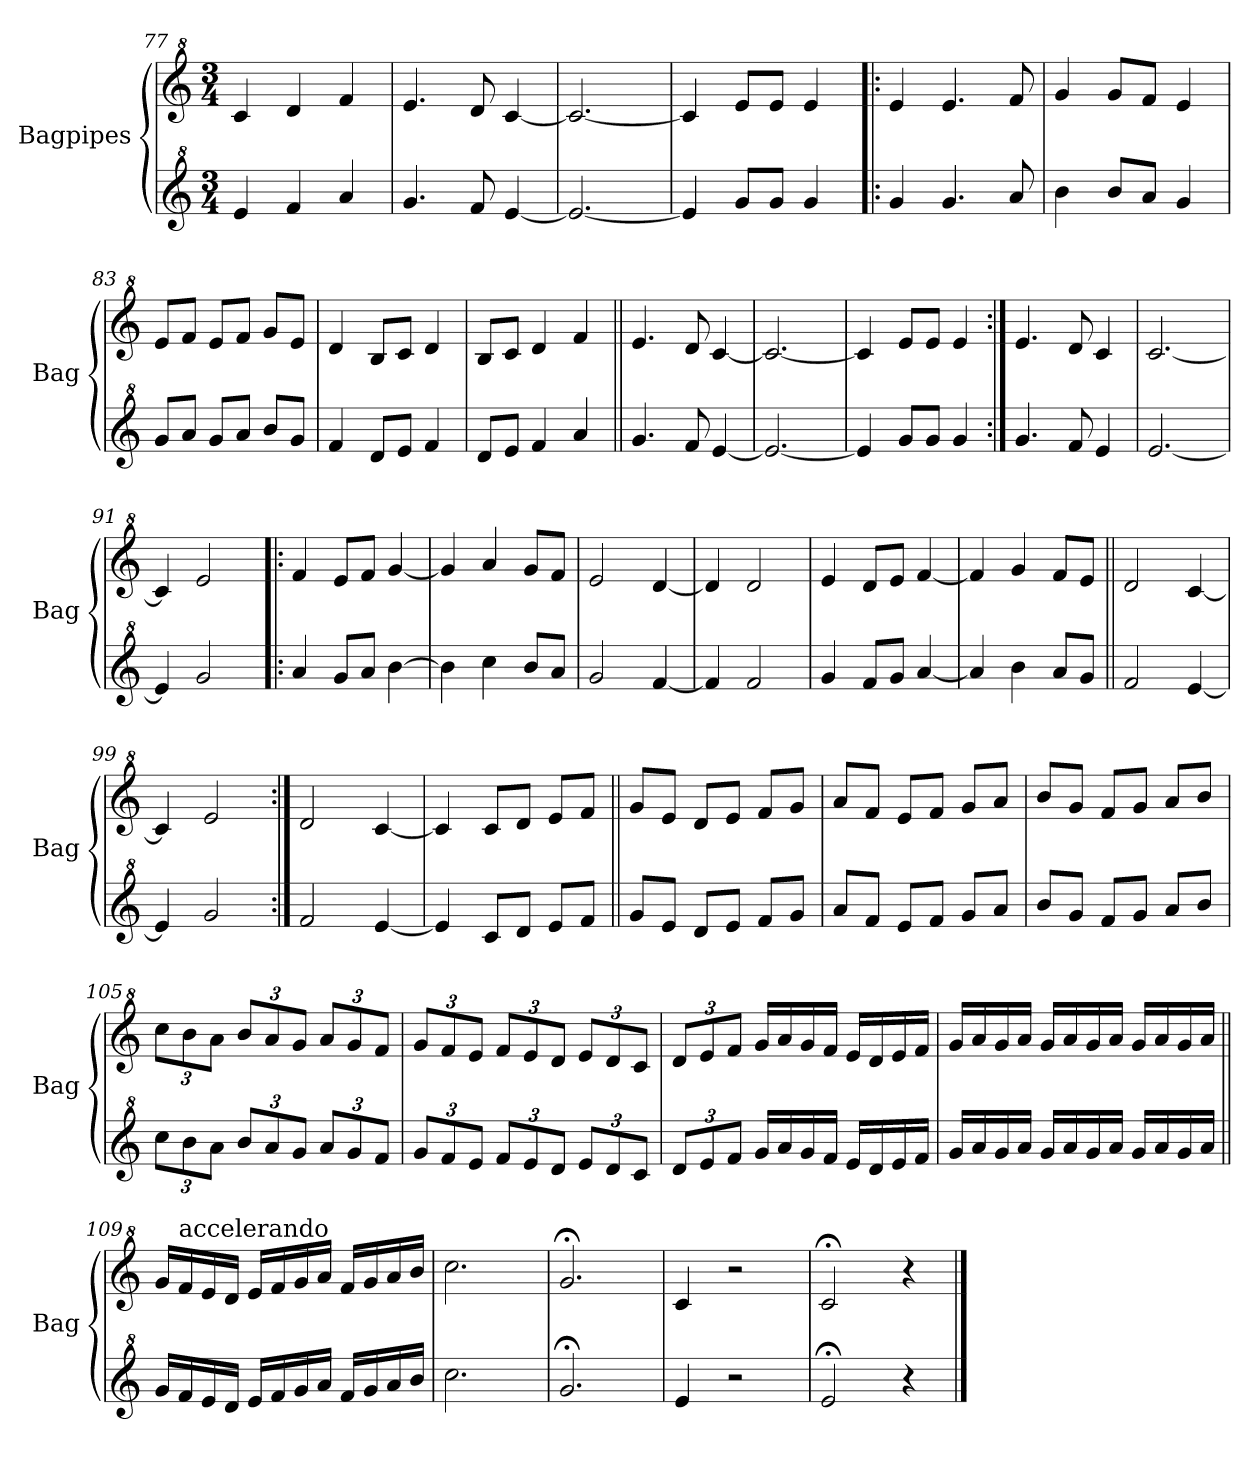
**kern	**kern
*part2	*part1
*staff2	*staff1
*I"Bagpipes	*I"Bagpipes
*I'Bag	*I'Bag
*clefG^2	*clefG^2
*k[]	*k[]
*C:	*C:
*M3/4	*M3/4
=77	=77
4ee/	4cc/
4ff/	4dd/
4aa/	4ff/
=78	=78
4.gg/	4.ee/
8ff/	8dd/
[4ee/	[4cc/
=79	=79
2.ee/_	2.cc/_
=80	=80
4ee/]	4cc/]
8gg/L	8ee/L
8gg/J	8ee/J
4gg/	4ee/
=81!|:	=81!|:
4gg/	4ee/
4.gg/	4.ee/
8aa/	8ff/
=82	=82
4bb\	4gg/
8bb/L	8gg/L
8aa/J	8ff/J
4gg/	4ee/
=83	=83
8gg/L	8ee/L
8aa/J	8ff/J
8gg/L	8ee/L
8aa/J	8ff/J
8bb/L	8gg/L
8gg/J	8ee/J
=84	=84
4ff/	4dd/
8dd/L	8b/L
8ee/J	8cc/J
4ff/	4dd/
!!LO:LB:g=z
=85	=85
8dd/L	8b/L
8ee/J	8cc/J
4ff/	4dd/
4aa/	4ff/
=86||	=86||
4.gg/	4.ee/
8ff/	8dd/
[4ee/	[4cc/
=87	=87
2.ee/_	2.cc/_
=88	=88
4ee/]	4cc/]
8gg/L	8ee/L
8gg/J	8ee/J
4gg/	4ee/
=89:|!	=89:|!
4.gg/	4.ee/
8ff/	8dd/
4ee/	4cc/
=90	=90
[2.ee/	[2.cc/
=91	=91
4ee/]	4cc/]
2gg/	2ee/
=92!|:	=92!|:
4aa/	4ff/
8gg/L	8ee/L
8aa/J	8ff/J
[4bb\	[4gg/
=93	=93
4bb\]	4gg/]
4ccc\	4aa/
8bb/L	8gg/L
8aa/J	8ff/J
=94	=94
2gg/	2ee/
[4ff/	[4dd/
=95	=95
4ff/]	4dd/]
2ff/	2dd/
=96	=96
4gg/	4ee/
8ff/L	8dd/L
8gg/J	8ee/J
[4aa/	[4ff/
!!LO:LB:g=z
=97	=97
4aa/]	4ff/]
4bb\	4gg/
8aa/L	8ff/L
8gg/J	8ee/J
=98||	=98||
2ff/	2dd/
[4ee/	[4cc/
=99	=99
4ee/]	4cc/]
2gg/	2ee/
=100:|!	=100:|!
2ff/	2dd/
[4ee/	[4cc/
=101	=101
4ee/]	4cc/]
8cc/L	8cc/L
8dd/J	8dd/J
8ee/L	8ee/L
8ff/J	8ff/J
=102||	=102||
8gg/L	8gg/L
8ee/J	8ee/J
8dd/L	8dd/L
8ee/J	8ee/J
8ff/L	8ff/L
8gg/J	8gg/J
=103	=103
8aa/L	8aa/L
8ff/J	8ff/J
8ee/L	8ee/L
8ff/J	8ff/J
8gg/L	8gg/L
8aa/J	8aa/J
=104	=104
8bb/L	8bb/L
8gg/J	8gg/J
8ff/L	8ff/L
8gg/J	8gg/J
8aa/L	8aa/L
8bb/J	8bb/J
=105	=105
*Xbrackettup	*Xbrackettup
12ccc\L	12ccc\L
12bb\	12bb\
12aa\J	12aa\J
12bb/L	12bb/L
12aa/	12aa/
12gg/J	12gg/J
12aa/L	12aa/L
12gg/	12gg/
12ff/J	12ff/J
!!LO:LB:g=z
=106	=106
12gg/L	12gg/L
12ff/	12ff/
12ee/J	12ee/J
12ff/L	12ff/L
12ee/	12ee/
12dd/J	12dd/J
12ee/L	12ee/L
12dd/	12dd/
12cc/J	12cc/J
=107	=107
12dd/L	12dd/L
12ee/	12ee/
12ff/J	12ff/J
16gg/LL	16gg/LL
16aa/	16aa/
16gg/	16gg/
16ff/JJ	16ff/JJ
16ee/LL	16ee/LL
16dd/	16dd/
16ee/	16ee/
16ff/JJ	16ff/JJ
=108	=108
16gg/LL	16gg/LL
16aa/	16aa/
16gg/	16gg/
16aa/JJ	16aa/JJ
16gg/LL	16gg/LL
16aa/	16aa/
16gg/	16gg/
16aa/JJ	16aa/JJ
16gg/LL	16gg/LL
16aa/	16aa/
16gg/	16gg/
16aa/JJ	16aa/JJ
=109||	=109||
16gg/LL	16gg/LL
!	!LO:TX:a:t=accelerando
16ff/	16ff/
16ee/	16ee/
16dd/JJ	16dd/JJ
16ee/LL	16ee/LL
16ff/	16ff/
16gg/	16gg/
16aa/JJ	16aa/JJ
16ff/LL	16ff/LL
16gg/	16gg/
16aa/	16aa/
16bb/JJ	16bb/JJ
=110	=110
2.ccc\	2.ccc\
=111	=111
2.gg;</	2.gg;</
!!LO:PB:g=z
=112	=112
4ee/	4cc/
2r	2r
=113	=113
2ee;</	2cc;</
4r	4r
==	==
*-	*-
